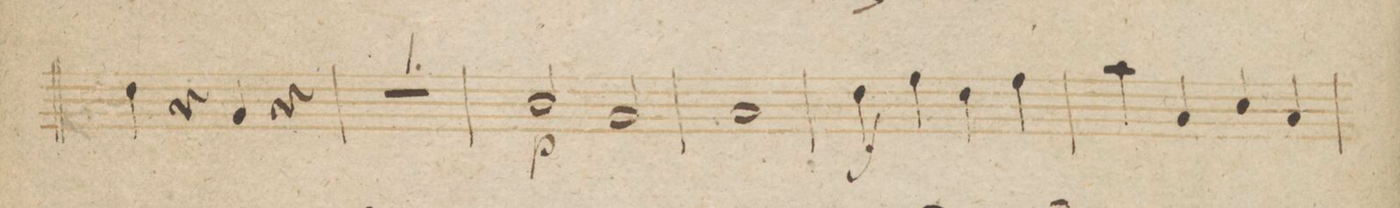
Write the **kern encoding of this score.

**kern	**dynam
*I"Fagotto 2do	*
*clefF4	*
*k[b-]	*
*met(c|)	*
*M2/2	*
4F\	.
4r	.
4BB-/	.
4r	.
=74	=74
1r	.
=75	=75
2D/	p
2BB-/	.
=76	=76
1C/	.
=77	=77
4F\	f
4A\	.
4F\	.
4A\	.
=78	=78
4c\	.
4C/	.
4E/	.
4C/	.
=79	=79
*-	*-
